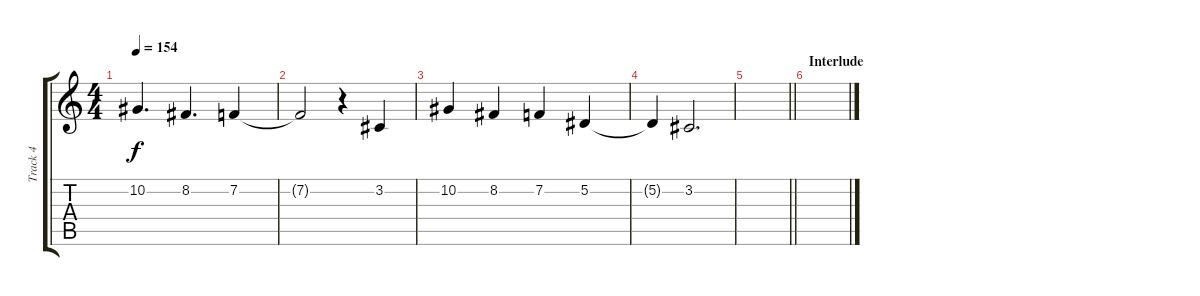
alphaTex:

\track ("Track 4" "Track 4") {instrument clarinet}
\staff {score tabs}
\tuning (Eb4 Bb3 Gb3 Db3 Ab2 Eb2) {hide}
\ts (4 4)
\tempo 154
\clef g2
\ks c
10.2.4{d dy f} 8.2.4{d} 7.2.4 |
7.2{t}.2 r.4 3.2.4 |
10.2.4 8.2.4 7.2.4 5.2.4 |
5.2{t}.4 3.2.2{d} |
\barLineRight lightlight
|
\section ("" "Interlude")
